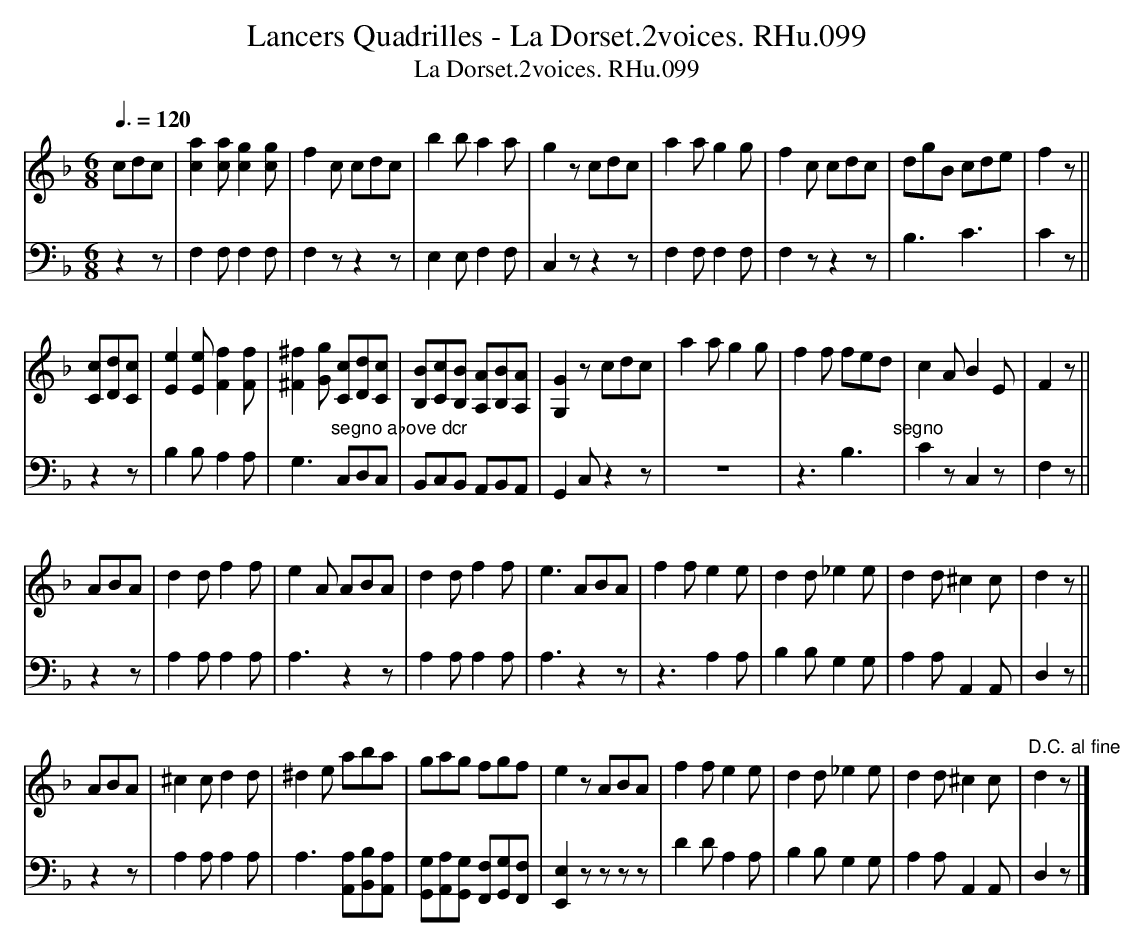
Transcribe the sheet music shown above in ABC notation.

X:1
T:Lancers Quadrilles - La Dorset.2voices. RHu.099
T:La Dorset.2voices. RHu.099
M:6/8
L:1/8
Q:3/8=120
K:F
[V:1]cdc|[a2c2][ac][g2c2][gc]|f2c cdc|b2ba2a|g2z cdc|\
a2a g2g|f2c cdc|dgB cde|f2z||
[V:2]z2z|F,2F,F,2F,|F,2zz2z|E,2E,F,2F,|C,2zz2z|\
F,2F,F,2F,|F,2zz2z|B,3C3|C2z||
[V:1][cC][dD][cC]|[e2E2][eE][f2F2][fF]|[^f2^F2][gG] [cC][dD][cC]|\
[BB,][cC][BB,] [AA,][BB,][AA,]|[G2G,2]z cdc|\
a2ag2g|f2f fed|c2AB2E|F2z||
[V:2]z2z|B,2B,A,2A,|G,3"segno above dcr" C,D,C,|B,,C,B,, A,,B,,A,,|\
G,,2C,z2z|z6|z3B,3"segno"|C2zC,2z|F,2z||
[V:1]ABA|d2df2f|e2A ABA|d2df2f|e3ABA|\
f2f e2e|d2d_e2e|d2d^c2c|d2z||
[V:2]z2z|A,2A,A,2A,|A,3z2z|A,2A,A,2A,|A,3z2z|\
z3A,2A,|B,2B,G,2G,|A,2A,A,,2A,,|D,2z||
[V:1]ABA|^c2c d2d|^d2e aba|gag fgf|e2z ABA|\
f2f e2e|d2d_e2e|d2d^c2c|"D.C. al fine"d2z|]
[V:2]z2z|A,2A,A,2A,|A,3[A,A,,][B,B,,][A,A,,]|\
[G,G,,][A,A,,][G,G,,] [F,F,,][G,G,,][F,F,,]|\
[E,2E,,2]zzzz|D2DA,2A,|B,2B, G,2G,|A,2A, A,,2A,,|D,2z|]
